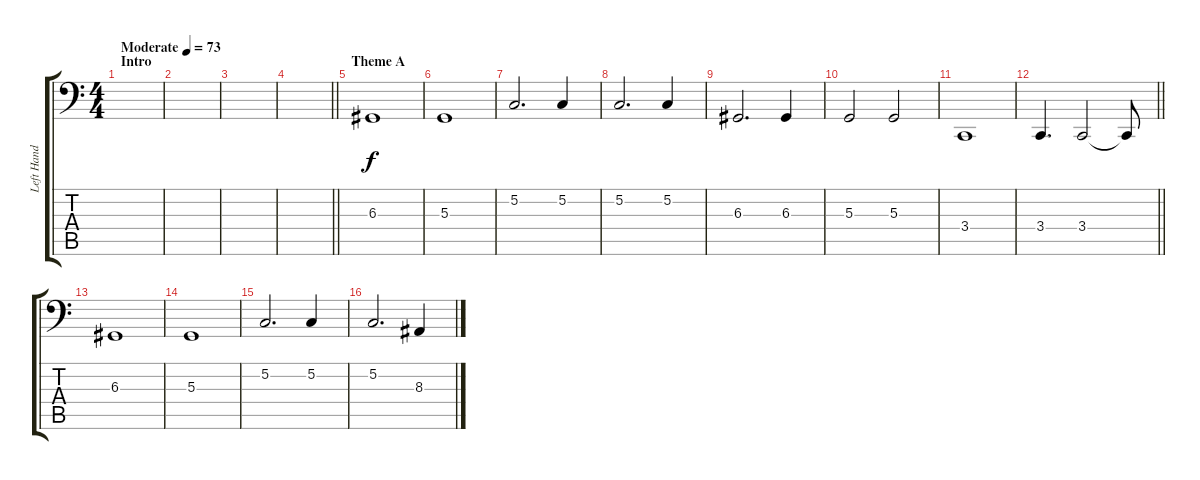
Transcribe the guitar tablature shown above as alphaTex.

\track ("Left Hand" "Left Hand") {instrument acousticgrandpiano}
\staff {score tabs}
\tuning (C3 G2 D2 A1 E1 B0) {hide}
\ts (4 4)
\section ("" "Intro")
\tempo (73 "Moderate")
\clef f4
\ks c
|
|
|
\barLineRight lightlight
|
\section ("" "Theme A")
6.3.1 |
5.3.1 |
5.2.2{d} 5.2.4 |
5.2.2{d} 5.2.4 |
6.3.2{d} 6.3.4 |
5.3.2 5.3.2 |
3.4.1 |
\barLineRight lightlight
3.4.4{d} 3.4.2 3.4{t}.8 |
\section ("" "")
6.3.1 |
5.3.1 |
5.2.2{d} 5.2.4 |
5.2.2{d} 8.3.4
